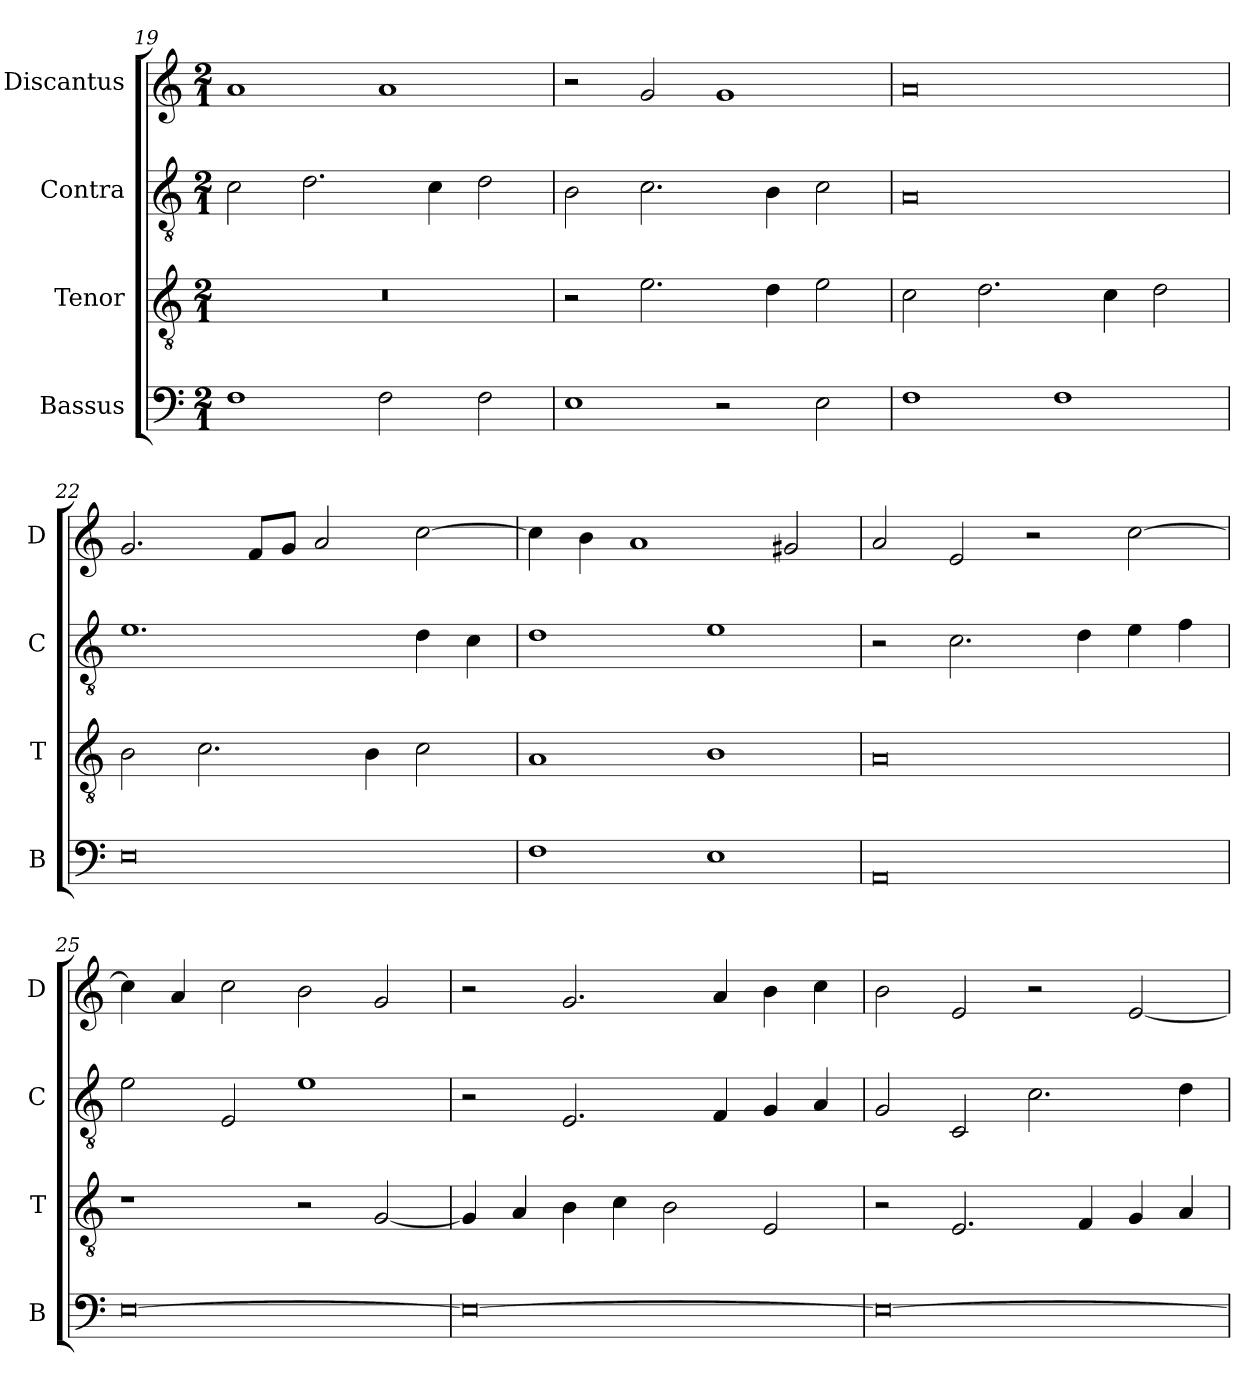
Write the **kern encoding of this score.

**kern	**kern	**kern	**kern
*part4	*part3	*part2	*part1
*staff4	*staff3	*staff2	*staff1
*I"Bassus	*I"Tenor	*I"Contra	*I"Discantus
*I'B	*I'T	*I'C	*I'D
*clefF4	*clefGv2	*clefGv2	*clefG2
*k[]	*k[]	*k[]	*k[]
*M2/1	*M2/1	*M2/1	*M2/1
=19	=19	=19	=19
1F	0r	2c\	1a
.	.	2.d\	.
2F\	.	.	1a
.	.	4c\	.
2F\	.	2d\	.
=20	=20	=20	=20
1E	2r	2B\	2r
.	2.e\	2.c\	2g/
2r	.	.	1g
.	4d\	4B\	.
2E\	2e\	2c\	.
=21	=21	=21	=21
1F	2c\	0A	0a
.	2.d\	.	.
1F	.	.	.
.	4c\	.	.
.	2d\	.	.
=22	=22	=22	=22
0E	2B\	1.e	2.g/
.	2.c\	.	.
.	.	.	8f/L
.	.	.	8g/J
.	.	.	2a/
.	4B\	.	.
.	2c\	4d\	[2cc\
.	.	4c\	.
=23	=23	=23	=23
1F	1A	1d	4cc\]
.	.	.	4b\
.	.	.	1a
1E	1B	1e	.
.	.	.	2g#X/
=24	=24	=24	=24
0AA	0A	2r	2a/
.	.	2.c\	2e/
.	.	.	2r
.	.	4d\	.
.	.	4e\	[2cc\
.	.	4f\	.
=25	=25	=25	=25
[0E	1r	2e\	4cc\]
.	.	.	4a/
.	.	2E/	2cc\
.	2r	1e	2b\
.	[2G/	.	2g/
=26	=26	=26	=26
0E_	4G/]	2r	2r
.	4A/	.	.
.	4B\	2.E/	2.g/
.	4c\	.	.
.	2B\	.	.
.	.	4F/	4a/
.	2E/	4G/	4b\
.	.	4A/	4cc\
=27	=27	=27	=27
0E_	2r	2G/	2b\
.	2.E/	2C/	2e/
.	.	2.c\	2r
.	4F/	.	.
.	4G/	.	[2e/
.	4A/	4d\	.
=	=	=	=
*-	*-	*-	*-
